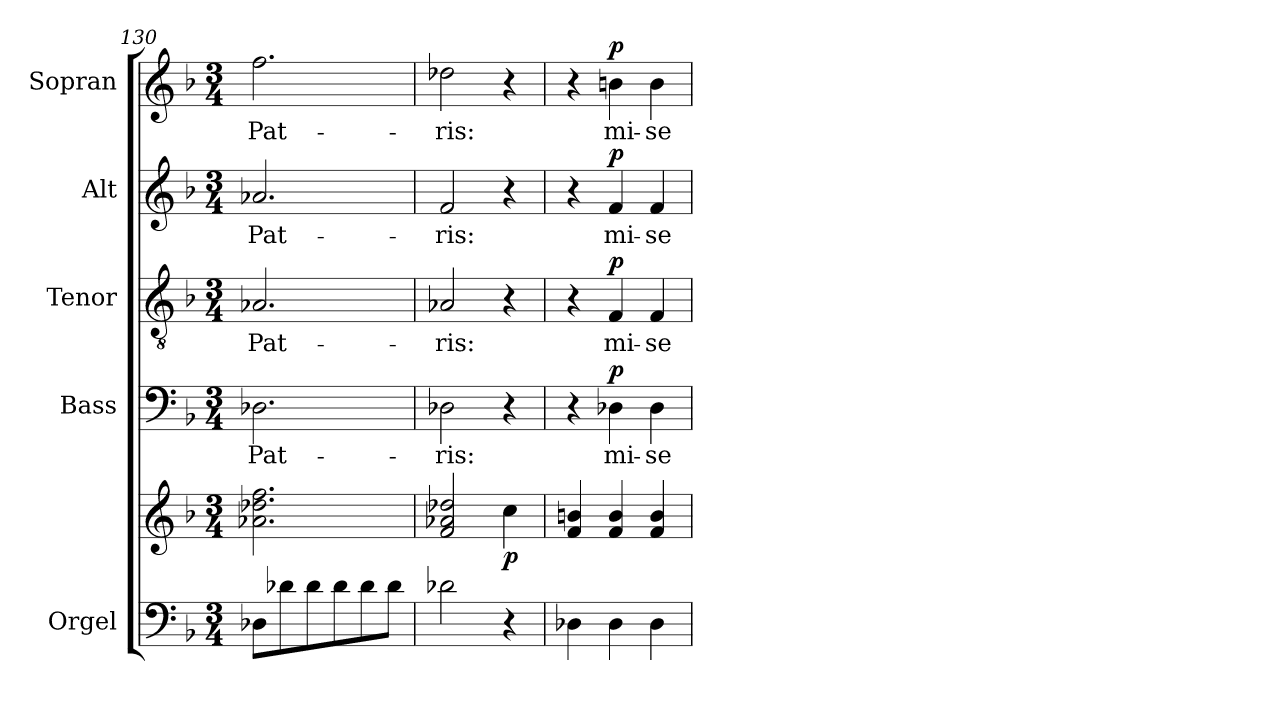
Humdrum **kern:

**kern	**kern	**dynam	**kern	**text	**dynam	**kern	**text	**dynam	**kern	**text	**dynam	**kern	**text	**dynam
*part5	*part5	*part5	*part4	*part4	*part4	*part3	*part3	*part3	*part2	*part2	*part2	*part1	*part1	*part1
*staff6	*staff5	*staff5/6	*staff4	*staff4	*staff4	*staff3	*staff3	*staff3	*staff2	*staff2	*staff2	*staff1	*staff1	*staff1
*I"Orgel	*	*	*I"Bass	*	*	*I"Tenor	*	*	*I"Alt	*	*	*I"Sopran	*	*
*I'Org.	*	*	*I'B.	*	*	*I'T.	*	*	*I'A.	*	*	*I'S.	*	*
*clefF4	*clefG2	*	*clefF4	*	*	*clefGv2	*	*	*clefG2	*	*	*clefG2	*	*
*k[b-]	*k[b-]	*	*k[b-]	*	*	*k[b-]	*	*	*k[b-]	*	*	*k[b-]	*	*
*F:	*F:	*	*F:	*	*	*F:	*	*	*F:	*	*	*F:	*	*
*M3/4	*M3/4	*	*M3/4	*	*	*M3/4	*	*	*M3/4	*	*	*M3/4	*	*
=130	=130	=130	=130	=130	=130	=130	=130	=130	=130	=130	=130	=130	=130	=130
!	!	!	!	!LO:LY:b	!	!	!LO:LY:b	!	!	!LO:LY:b	!	!	!LO:LY:b	!
8D-X\L	2.a-X\ 2.dd-X\ 2.ff\	.	2.D-X\	Pat-	.	2.A-X/	Pat-	.	2.a-X/	Pat-	.	2.ff\	Pat-	.
8d-X\	.	.	.	.	.	.	.	.	.	.	.	.	.	.
8d-\	.	.	.	.	.	.	.	.	.	.	.	.	.	.
8d-\	.	.	.	.	.	.	.	.	.	.	.	.	.	.
8d-\	.	.	.	.	.	.	.	.	.	.	.	.	.	.
8d-\J	.	.	.	.	.	.	.	.	.	.	.	.	.	.
=131	=131	=131	=131	=131	=131	=131	=131	=131	=131	=131	=131	=131	=131	=131
!	!	!	!	!LO:LY:b	!	!	!LO:LY:b	!	!	!LO:LY:b	!	!	!LO:LY:b	!
2d-X\	2f/ 2a-X/ 2dd-X/	.	2D-X\	-ris:	.	2A-X/	-ris:	.	2f/	-ris:	.	2dd-X\	-ris:	.
!	!	!LO:DY:b	!	!	!	!	!	!	!	!	!	!	!	!
4r	4cc\	p	4r	.	.	4r	.	.	4r	.	.	4r	.	.
=132	=132	=132	=132	=132	=132	=132	=132	=132	=132	=132	=132	=132	=132	=132
4D-X\	4f/ 4bn/	.	4r	.	.	4r	.	.	4r	.	.	4r	.	.
!	!	!	!	!LO:LY:b	!LO:DY:a	!	!LO:LY:b	!LO:DY:a	!	!LO:LY:b	!LO:DY:a	!	!LO:LY:b	!LO:DY:a
4D-\	4f/ 4b/	.	4D-X\	mi-	p	4F/	mi-	p	4f/	mi-	p	4bn\	mi-	p
!	!	!	!	!LO:LY:b	!	!	!LO:LY:b	!	!	!LO:LY:b	!	!	!LO:LY:b	!
4D-\	4f/ 4b/	.	4D-\	-se-	.	4F/	-se-	.	4f/	-se-	.	4b\	-se-	.
=	=	=	=	=	=	=	=	=	=	=	=	=	=	=
*-	*-	*-	*-	*-	*-	*-	*-	*-	*-	*-	*-	*-	*-	*-
